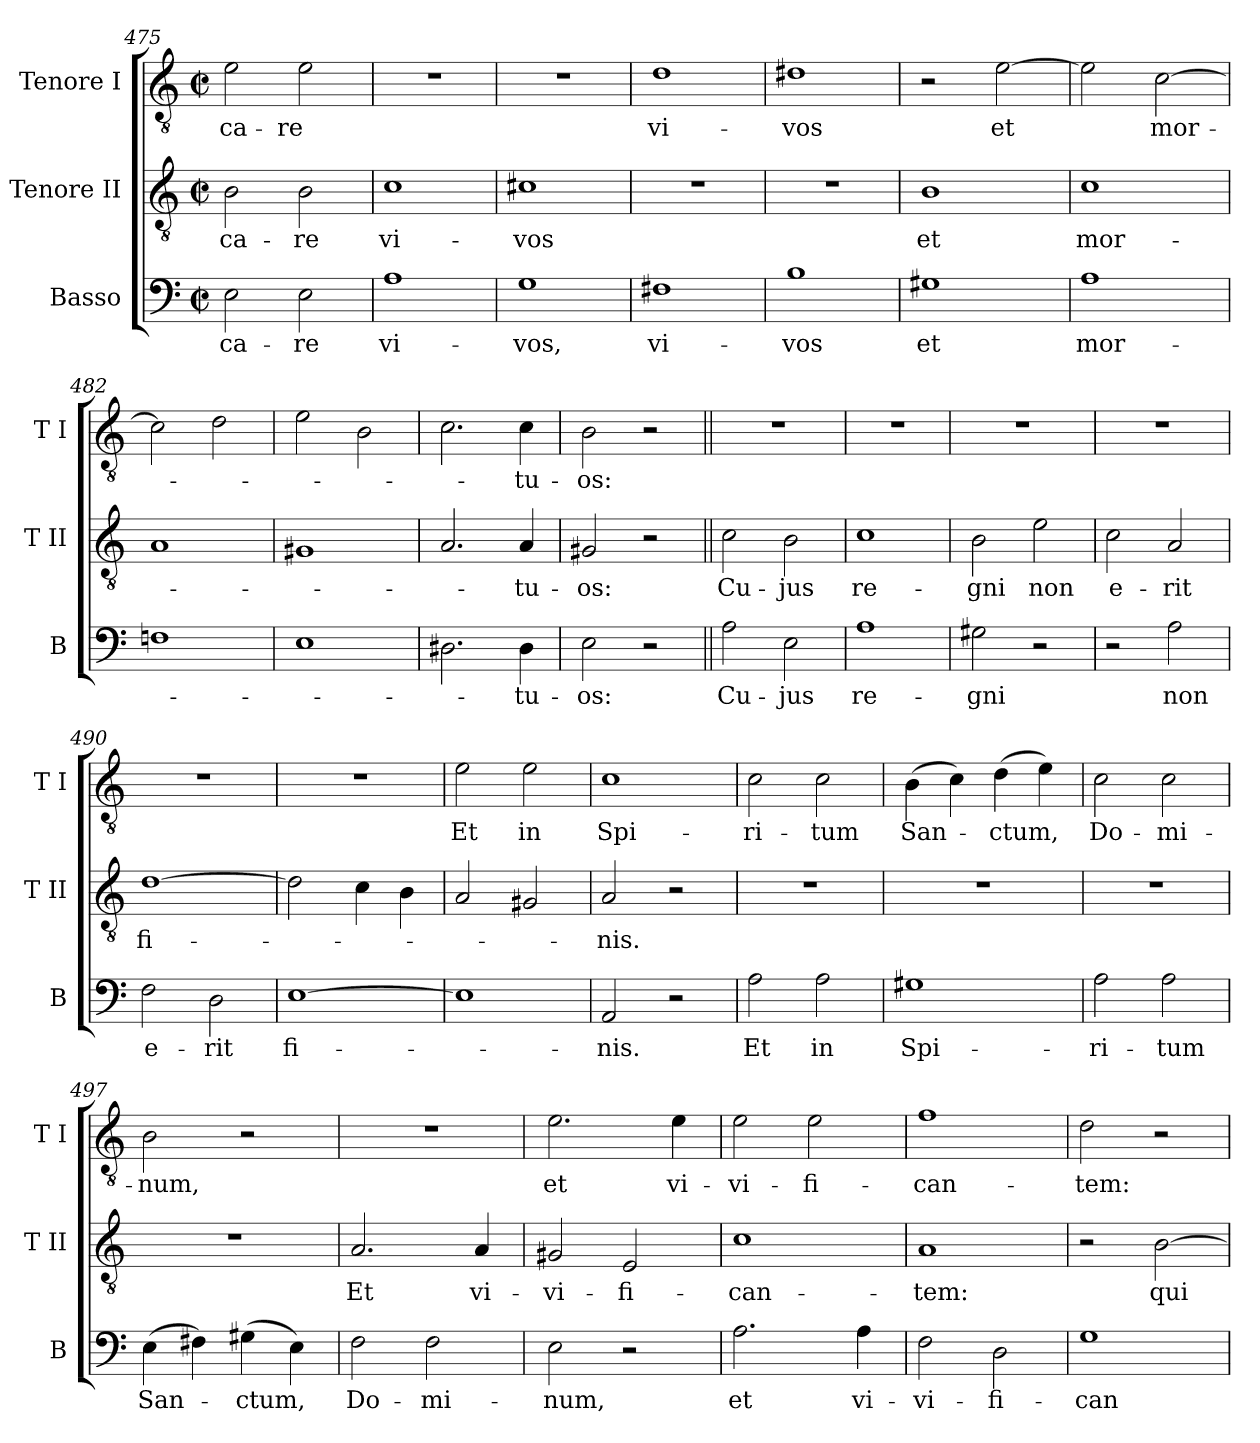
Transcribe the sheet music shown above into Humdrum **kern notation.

**kern	**text	**kern	**text	**kern	**text
*part3	*part3	*part2	*part2	*part1	*part1
*staff3	*staff3	*staff2	*staff2	*staff1	*staff1
*I"Basso	*	*I"Tenore II	*	*I"Tenore I	*
*I'B	*	*I'T II	*	*I'T I	*
*clefF4	*	*clefGv2	*	*clefGv2	*
*k[]	*	*k[]	*	*k[]	*
*C:	*	*C:	*	*C:	*
*M2/2	*	*M2/2	*	*M2/2	*
*met(c|)	*	*met(c|)	*	*met(c|)	*
=475	=475	=475	=475	=475	=475
2E\	-ca-	2B\	-ca-	2e\	-ca-
2E\	-re	2B\	-re	2e\	-re
!!LO:LB:g=z
=476	=476	=476	=476	=476	=476
1A	vi-	1c	vi-	1r	.
=477	=477	=477	=477	=477	=477
1G	-vos,	1c#X	-vos	1r	.
=478	=478	=478	=478	=478	=478
1F#X	vi-	1r	.	1d	vi-
=479	=479	=479	=479	=479	=479
1B	-vos	1r	.	1d#X	-vos
=480	=480	=480	=480	=480	=480
1G#X	et	1B	et	2r	.
.	.	.	.	[2e\	et
=481	=481	=481	=481	=481	=481
1A	mor-	1c	mor-	2e\]	.
.	.	.	.	[2c\	mor-
=482	=482	=482	=482	=482	=482
1Fn	.	1A	.	2c\]	.
.	.	.	.	2d\	.
=483	=483	=483	=483	=483	=483
1E	.	1G#X	.	2e\	.
.	.	.	.	2B\	.
!!LO:PB:g=z
=484	=484	=484	=484	=484	=484
2.D#X\	.	2.A/	.	2.c\	.
4D#\	-tu-	4A/	-tu-	4c\	-tu-
=485	=485	=485	=485	=485	=485
2E\	-os:	2G#X/	-os:	2B\	-os:
2r	.	2r	.	2r	.
=486||	=486||	=486||	=486||	=486||	=486||
2A\	Cu-	2c\	Cu-	1r	.
2E\	-jus	2B\	-jus	.	.
=487	=487	=487	=487	=487	=487
1A	re-	1c	re-	1r	.
=488	=488	=488	=488	=488	=488
2G#X\	-gni	2B\	-gni	1r	.
2r	.	2e\	non	.	.
=489	=489	=489	=489	=489	=489
2r	.	2c\	e-	1r	.
2A\	non	2A/	-rit	.	.
=490	=490	=490	=490	=490	=490
2F\	e-	[1d	fi-	1r	.
2D\	-rit	.	.	.	.
=491	=491	=491	=491	=491	=491
[1E	fi-	2d\]	.	1r	.
.	.	4c\	.	.	.
.	.	4B\	.	.	.
!!LO:LB:g=z
=492	=492	=492	=492	=492	=492
1E]	.	2A/	.	2e\	Et
.	.	2G#X/	.	2e\	in
=493	=493	=493	=493	=493	=493
2AA/	-nis.	2A/	-nis.	1c	Spi-
2r	.	2r	.	.	.
=494	=494	=494	=494	=494	=494
2A\	Et	1r	.	2c\	-ri-
2A\	in	.	.	2c\	-tum
=495	=495	=495	=495	=495	=495
1G#X	Spi-	1r	.	(4B\	San-
.	.	.	.	4c\)	.
.	.	.	.	(4d\	-ctum,
.	.	.	.	4e\)	.
=496	=496	=496	=496	=496	=496
2A\	-ri-	1r	.	2c\	Do-
2A\	-tum	.	.	2c\	-mi-
=497	=497	=497	=497	=497	=497
(4E\	San-	1r	.	2B\	-num,
4F#X\)	.	.	.	.	.
(4G#X\	-ctum,	.	.	2r	.
4E\)	.	.	.	.	.
=498	=498	=498	=498	=498	=498
2F\	Do-	2.A/	Et	1r	.
2F\	-mi-	.	.	.	.
.	.	4A/	vi-	.	.
=499	=499	=499	=499	=499	=499
2E\	-num,	2G#X/	-vi-	2.e\	et
2r	.	2E/	-fi-	.	.
.	.	.	.	4e\	vi-
!!LO:LB:g=z
=500	=500	=500	=500	=500	=500
2.A\	et	1c	-can-	2e\	-vi-
.	.	.	.	2e\	-fi-
4A\	vi-	.	.	.	.
=501	=501	=501	=501	=501	=501
2F\	-vi-	1A	-tem:	1f	-can-
2D\	-fi-	.	.	.	.
=502	=502	=502	=502	=502	=502
1G	-can-	2r	.	2d\	-tem:
.	.	[2B\	qui	2r	.
=	=	=	=	=	=
*-	*-	*-	*-	*-	*-
